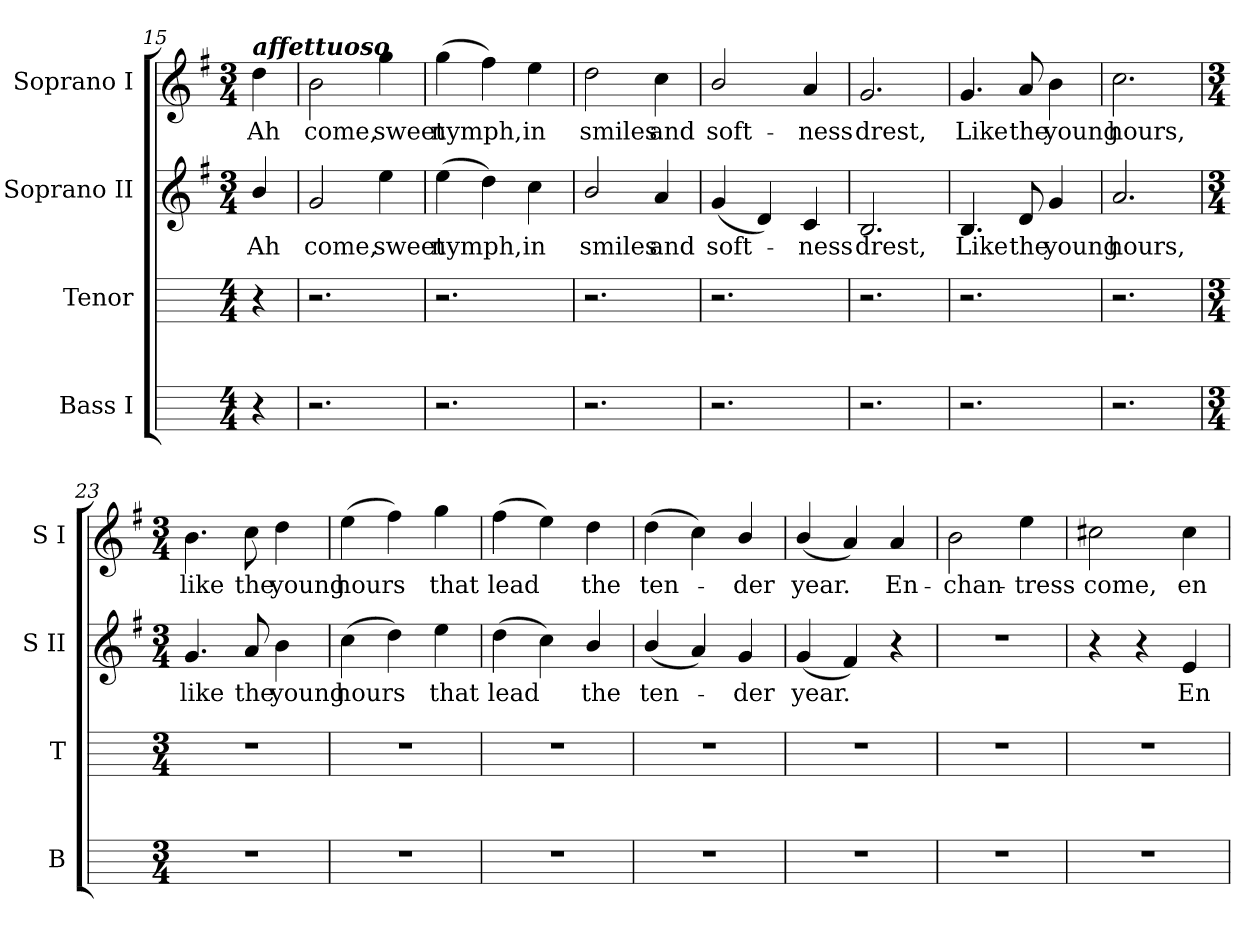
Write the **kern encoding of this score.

**kern	**kern	**kern	**text	**kern	**text
*part4	*part3	*part2	*part2	*part1	*part1
*staff4	*staff3	*staff2	*staff2	*staff1	*staff1
*I"Bass I	*I"Tenor	*I"Soprano II	*	*I"Soprano I	*
*I'B	*I'T	*I'S II	*	*I'S I	*
!!LO:LB:g=z
*	*	*clefG2	*	*clefG2	*
*	*	*k[f#]	*	*k[f#]	*
*	*	*G:	*	*G:	*
*M4/4	*M4/4	*M3/4	*	*M3/4	*
=15	=15	=15	=15	=15	=15
!	!	!	!	!LO:TX:a:Bi:t=affettuoso	!
!	!	!	!LO:LY:b	!	!LO:LY:b
4r	4r	4b/	Ah	4dd	Ah
=16	=16	=16	=16	=16	=16
!	!	!	!LO:LY:b	!	!LO:LY:b
2.r	2.r	2g	come,	2b	come,
!	!	!	!LO:LY:b	!	!LO:LY:b
.	.	4ee	sweet	4gg	sweet
=17	=17	=17	=17	=17	=17
!	!	!	!LO:LY:b	!	!LO:LY:b
2.r	2.r	(>4ee	nymph,	(>4gg	nymph,
.	.	4dd)	.	4ff#)	.
!	!	!	!LO:LY:b	!	!LO:LY:b
.	.	4cc	in	4ee	in
=18	=18	=18	=18	=18	=18
!	!	!	!LO:LY:b	!	!LO:LY:b
2.r	2.r	2b/	smiles	2dd	smiles
!	!	!	!LO:LY:b	!	!LO:LY:b
.	.	4a	and	4cc	and
=19	=19	=19	=19	=19	=19
!	!	!	!LO:LY:b	!	!LO:LY:b
2.r	2.r	(<4g/	soft-	2b/	soft-
.	.	4d)	.	.	.
!	!	!	!LO:LY:b	!	!LO:LY:b
.	.	4c	ness	4a	-ness
=20	=20	=20	=20	=20	=20
!	!	!	!LO:LY:b	!	!LO:LY:b
2.r	2.r	2.B	drest,	2.g	drest,
=21	=21	=21	=21	=21	=21
!	!	!	!LO:LY:b	!	!LO:LY:b
2.r	2.r	4.B	Like	4.g	Like
!	!	!	!LO:LY:b	!	!LO:LY:b
.	.	8d	the	8a	the
!	!	!	!LO:LY:b	!	!LO:LY:b
.	.	4g	young	4b	young
=22	=22	=22	=22	=22	=22
!	!	!	!LO:LY:b	!	!LO:LY:b
2.r	2.r	2.a	hours,	2.cc	hours,
!!LO:LB:g=z
=23	=23	=23	=23	=23	=23
*M3/4	*M3/4	*M3/4	*	*M3/4	*
!	!	!	!LO:LY:b	!	!LO:LY:b
2.r	2.r	4.g	like	4.b	like
!	!	!	!LO:LY:b	!	!LO:LY:b
.	.	8a	the	8cc	the
!	!	!	!LO:LY:b	!	!LO:LY:b
.	.	4b	young	4dd	young
=24	=24	=24	=24	=24	=24
!	!	!	!LO:LY:b	!	!LO:LY:b
2.r	2.r	(>4cc	hours	(>4ee	hours
.	.	4dd)	.	4ff#)	.
!	!	!	!LO:LY:b	!	!LO:LY:b
.	.	4ee	that	4gg	that
=25	=25	=25	=25	=25	=25
!	!	!	!LO:LY:b	!	!LO:LY:b
2.r	2.r	(>4dd	lead	(>4ff#	lead
.	.	4cc)	.	4ee)	.
!	!	!	!LO:LY:b	!	!LO:LY:b
.	.	4b/	the	4dd	the
=26	=26	=26	=26	=26	=26
!	!	!	!LO:LY:b	!	!LO:LY:b
2.r	2.r	(<4b/	ten-	(>4dd	ten-
.	.	4a)	.	4cc)	.
!	!	!	!LO:LY:b	!	!LO:LY:b
.	.	4g/	der	4b/	der
=27	=27	=27	=27	=27	=27
!	!	!	!LO:LY:b	!	!LO:LY:b
2.r	2.r	(<4g/	year.	(<4b/	year.
.	.	4f#)	.	4a)	.
!	!	!	!	!	!LO:LY:b
.	.	4r	.	4a	En-
=28	=28	=28	=28	=28	=28
!	!	!LO:N:vis=1	!	!	!LO:LY:b
2.r	2.r	2.r	.	2b	-chan-
!	!	!	!	!	!LO:LY:b
.	.	.	.	4ee	-tress
=29	=29	=29	=29	=29	=29
!	!	!	!	!	!LO:LY:b
2.r	2.r	4r	.	2cc#X	come,
.	.	4r	.	.	.
!	!	!	!LO:LY:b	!	!LO:LY:b
.	.	4e	En-	4cc#	en-
=	=	=	=	=	=
*-	*-	*-	*-	*-	*-
